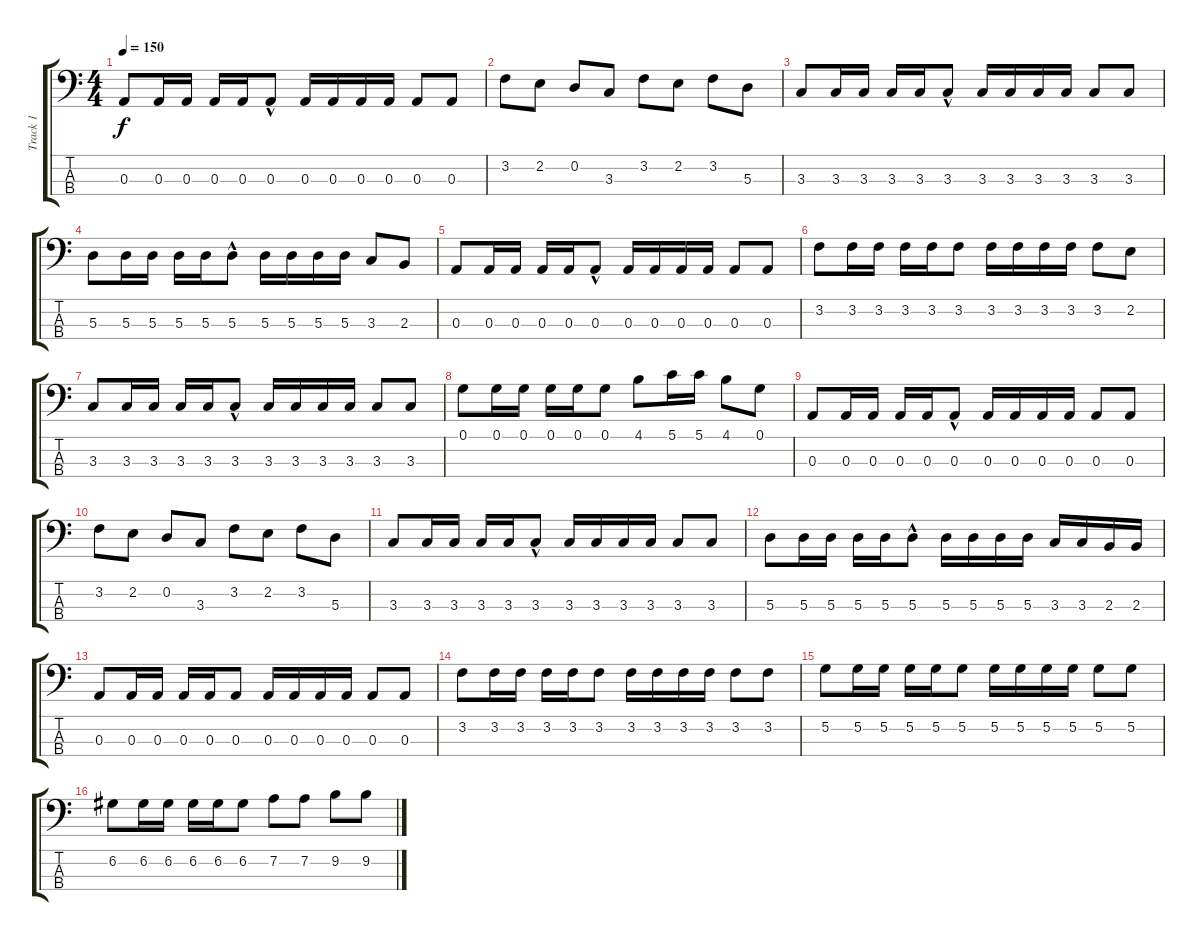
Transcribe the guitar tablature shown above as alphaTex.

\track ("Track 1" "Track 1") {instrument electricbasspick}
\staff {score tabs}
\tuning (G2 D2 A1 E1) {hide}
\ts (4 4)
\tempo 150
\clef f4
\ks c
0.3.8{dy f} 0.3.16 0.3.16 0.3.16 0.3.16 0.3{hac}.8 0.3.16 0.3.16 0.3.16 0.3.16 0.3.8 0.3.8 |
3.2.8 2.2.8 0.2.8 3.3.8 3.2.8 2.2.8 3.2.8 5.3.8 |
3.3.8 3.3.16 3.3.16 3.3.16 3.3.16 3.3{hac}.8 3.3.16 3.3.16 3.3.16 3.3.16 3.3.8 3.3.8 |
5.3.8 5.3.16 5.3.16 5.3.16 5.3.16 5.3{hac}.8 5.3.16 5.3.16 5.3.16 5.3.16 3.3.8 2.3.8 |
0.3.8 0.3.16 0.3.16 0.3.16 0.3.16 0.3{hac}.8 0.3.16 0.3.16 0.3.16 0.3.16 0.3.8 0.3.8 |
3.2.8 3.2.16 3.2.16 3.2.16 3.2.16 3.2.8 3.2.16 3.2.16 3.2.16 3.2.16 3.2.8 2.2.8 |
3.3.8 3.3.16 3.3.16 3.3.16 3.3.16 3.3{hac}.8 3.3.16 3.3.16 3.3.16 3.3.16 3.3.8 3.3.8 |
0.1.8 0.1.16 0.1.16 0.1.16 0.1.16 0.1.8 4.1.8 5.1.16 5.1.16 4.1.8 0.1.8 |
0.3.8 0.3.16 0.3.16 0.3.16 0.3.16 0.3{hac}.8 0.3.16 0.3.16 0.3.16 0.3.16 0.3.8 0.3.8 |
3.2.8 2.2.8 0.2.8 3.3.8 3.2.8 2.2.8 3.2.8 5.3.8 |
3.3.8 3.3.16 3.3.16 3.3.16 3.3.16 3.3{hac}.8 3.3.16 3.3.16 3.3.16 3.3.16 3.3.8 3.3.8 |
5.3.8 5.3.16 5.3.16 5.3.16 5.3.16 5.3{hac}.8 5.3.16 5.3.16 5.3.16 5.3.16 3.3.16 3.3.16 2.3.16 2.3.16 |
0.3.8 0.3.16 0.3.16 0.3.16 0.3.16 0.3.8 0.3.16 0.3.16 0.3.16 0.3.16 0.3.8 0.3.8 |
3.2.8 3.2.16 3.2.16 3.2.16 3.2.16 3.2.8 3.2.16 3.2.16 3.2.16 3.2.16 3.2.8 3.2.8 |
5.2.8 5.2.16 5.2.16 5.2.16 5.2.16 5.2.8 5.2.16 5.2.16 5.2.16 5.2.16 5.2.8 5.2.8 |
6.2.8 6.2.16 6.2.16 6.2.16 6.2.16 6.2.8 7.2.8 7.2.8 9.2.8 9.2.8
